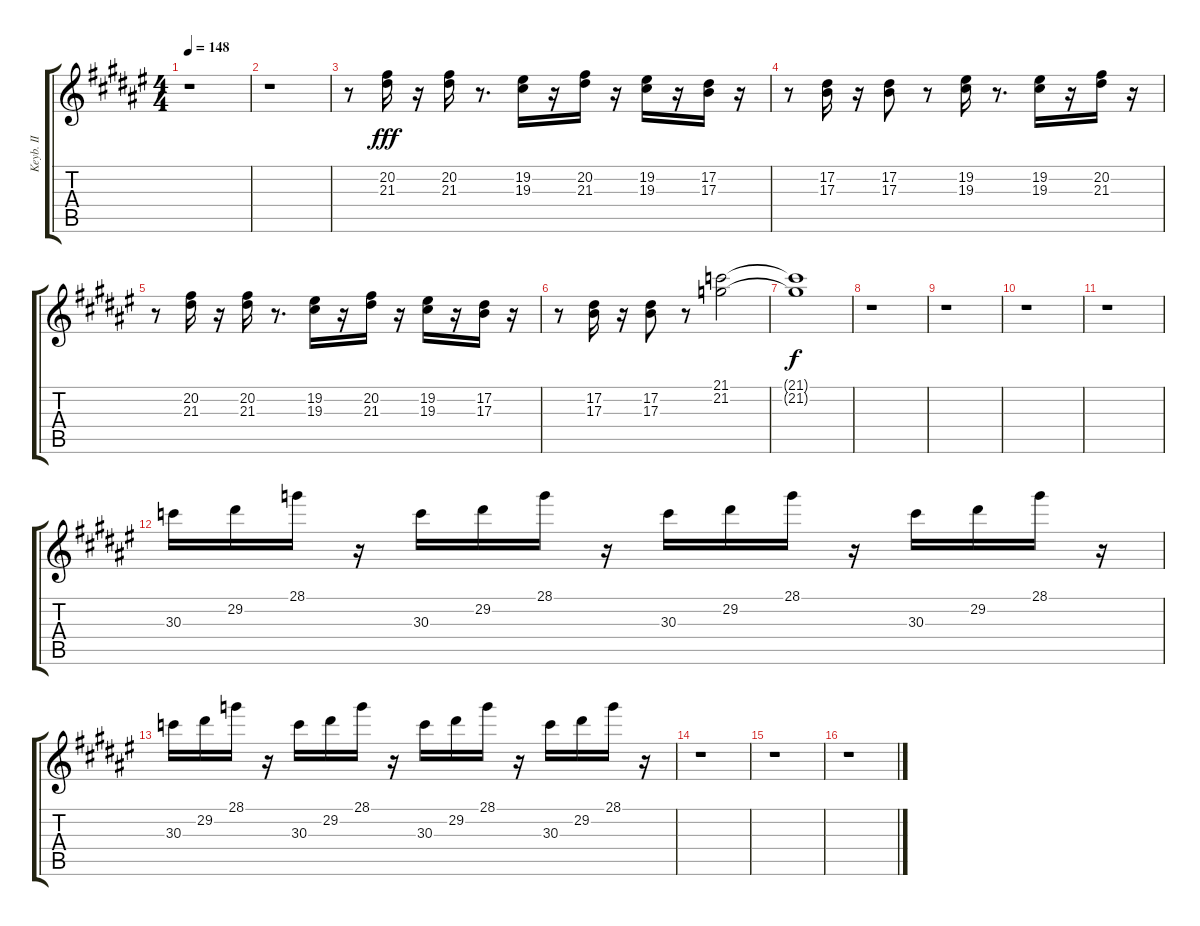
\track ("Keyb. II" "Keyb. II") {instrument brasssection}
\staff {score tabs}
\tuning (Eb4 Bb3 Gb3 Db3 Ab2 Eb2) {hide}
\ts (4 4)
\tempo 148
\clef g2
\ks d#minor
r.1{dy f} |
r.1 |
r.8{volume 12 balance 3 instrument brasssection} (20.2 21.3).16{dy fff} r.16 (20.2 21.3).16 r.8{d} (19.2 19.3).16 r.16 (20.2 21.3).16 r.16 (19.2 19.3).16 r.16 (17.2 17.3).16 r.16 |
r.8 (17.2 17.3).16 r.16 (17.2 17.3).8 r.8 (19.2 19.3).16 r.8{d} (19.2 19.3).16 r.16 (20.2 21.3).16 r.16 |
r.8 (20.2 21.3).16 r.16 (20.2 21.3).16 r.8{d} (19.2 19.3).16 r.16 (20.2 21.3).16 r.16 (19.2 19.3).16 r.16 (17.2 17.3).16 r.16 |
r.8 (17.2 17.3).16 r.16 (17.2 17.3).8 r.8 (21.1 21.2).2 |
(21.1{t} 21.2{t}).1{dy f} |
r.1 |
r.1 |
r.1 |
r.1 |
30.3.16 29.2.16 28.1.16 r.16 30.3.16 29.2.16 28.1.16 r.16 30.3.16 29.2.16 28.1.16 r.16 30.3.16 29.2.16 28.1.16 r.16 |
30.3.16 29.2.16 28.1.16 r.16 30.3.16 29.2.16 28.1.16 r.16 30.3.16 29.2.16 28.1.16 r.16 30.3.16 29.2.16 28.1.16 r.16 |
r.1 |
r.1 |
r.1
